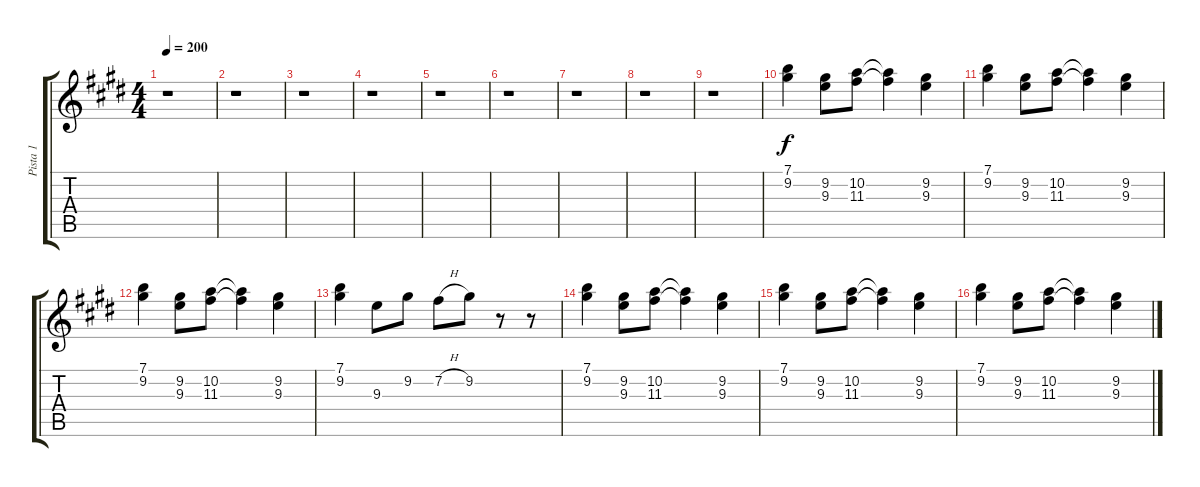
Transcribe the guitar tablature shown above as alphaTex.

\track ("Pista 1" "Pista 1") {instrument acousticguitarsteel}
\staff {score tabs}
\tuning (E4 B3 G3 D3 A2 E2) {hide}
\ts (4 4)
\tempo 200
\clef g2
\ks e
r.1{dy f} |
r.1 |
r.1 |
r.1 |
r.1 |
r.1 |
r.1 |
r.1 |
r.1 |
(7.1 9.2).4 (9.2 9.3).8 (10.2 11.3).8 (10.2{t} 11.3{t}).4 (9.2 9.3).4 |
(7.1 9.2).4 (9.2 9.3).8 (10.2 11.3).8 (10.2{t} 11.3{t}).4 (9.2 9.3).4 |
(7.1 9.2).4 (9.2 9.3).8 (10.2 11.3).8 (10.2{t} 11.3{t}).4 (9.2 9.3).4 |
(7.1 9.2).4 9.3.8 9.2.8 7.2{h}.8 9.2.8 r.8 r.8 |
(7.1 9.2).4 (9.2 9.3).8 (10.2 11.3).8 (10.2{t} 11.3{t}).4 (9.2 9.3).4 |
(7.1 9.2).4 (9.2 9.3).8 (10.2 11.3).8 (10.2{t} 11.3{t}).4 (9.2 9.3).4 |
(7.1 9.2).4 (9.2 9.3).8 (10.2 11.3).8 (10.2{t} 11.3{t}).4 (9.2 9.3).4
